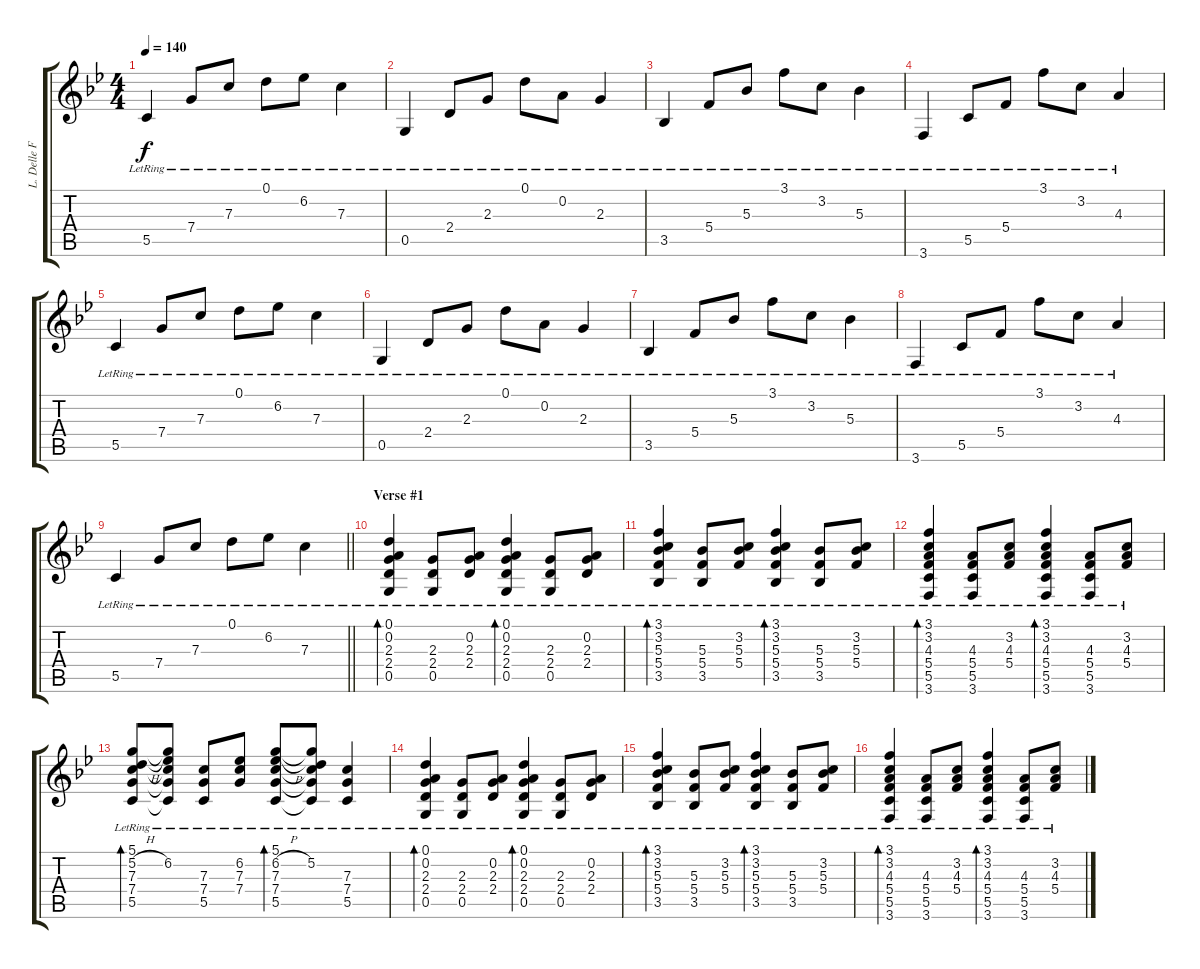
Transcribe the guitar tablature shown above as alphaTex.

\track ("L. Delle Fave (Clean Guitar R)" "L. Delle F") {instrument electricguitarclean}
\staff {score tabs}
\tuning (D4 A3 F3 C3 G2 D2) {hide}
\ts (4 4)
\tempo 140
\clef g2
\ks gminor
5.5{lr}.4{dy f} 7.4{lr}.8 7.3{lr}.8 0.1{lr}.8 6.2{lr}.8 7.3{lr}.4 |
0.5{lr}.4 2.4{lr}.8 2.3{lr}.8 0.1{lr}.8 0.2{lr}.8 2.3{lr}.4 |
3.5{lr}.4 5.4{lr}.8 5.3{lr}.8 3.1{lr}.8 3.2{lr}.8 5.3{lr}.4 |
3.6{lr}.4 5.5{lr}.8 5.4{lr}.8 3.1{lr}.8 3.2{lr}.8 4.3{lr}.4 |
5.5{lr}.4 7.4{lr}.8 7.3{lr}.8 0.1{lr}.8 6.2{lr}.8 7.3{lr}.4 |
0.5{lr}.4 2.4{lr}.8 2.3{lr}.8 0.1{lr}.8 0.2{lr}.8 2.3{lr}.4 |
3.5{lr}.4 5.4{lr}.8 5.3{lr}.8 3.1{lr}.8 3.2{lr}.8 5.3{lr}.4 |
3.6{lr}.4 5.5{lr}.8 5.4{lr}.8 3.1{lr}.8 3.2{lr}.8 4.3{lr}.4 |
\barLineRight lightlight
5.5{lr}.4 7.4{lr}.8 7.3{lr}.8 0.1{lr}.8 6.2{lr}.8 7.3{lr}.4 |
\section ("" "Verse #1")
(0.1{lr} 0.2{lr} 2.3{lr} 2.4{lr} 0.5{lr}).4{bd 60} (2.3{lr} 2.4{lr} 0.5{lr}).8 (0.2{lr} 2.3{lr} 2.4{lr}).8 (0.1{lr} 0.2{lr} 2.3{lr} 2.4{lr} 0.5{lr}).4{bd 60} (2.3{lr} 2.4{lr} 0.5{lr}).8 (0.2{lr} 2.3{lr} 2.4{lr}).8 |
(3.1{lr} 3.2{lr} 5.3{lr} 5.4{lr} 3.5{lr}).4{bd 60} (5.3{lr} 5.4{lr} 3.5{lr}).8 (3.2{lr} 5.3{lr} 5.4{lr}).8 (3.1{lr} 3.2{lr} 5.3{lr} 5.4{lr} 3.5{lr}).4{bd 60} (5.3{lr} 5.4{lr} 3.5{lr}).8 (3.2{lr} 5.3{lr} 5.4{lr}).8 |
(3.1{lr} 3.2{lr} 4.3{lr} 5.4{lr} 5.5{lr} 3.6{lr}).4{bd 60} (4.3{lr} 5.4{lr} 5.5{lr} 3.6{lr}).8 (3.2{lr} 4.3{lr} 5.4{lr}).8 (3.1{lr} 3.2{lr} 4.3{lr} 5.4{lr} 5.5{lr} 3.6{lr}).4{bd 60} (4.3{lr} 5.4{lr} 5.5{lr} 3.6{lr}).8 (3.2{lr} 4.3{lr} 5.4{lr}).8 |
(5.1{lr} 5.2{h lr} 7.3{lr} 7.4{lr} 5.5{lr}).8{bd 60} (5.1{t} 6.2{lr} 7.3{t} 7.4{t} 5.5{t}).8 (7.3{lr} 7.4{lr} 5.5{lr}).8 (6.2{lr} 7.3{lr} 7.4{lr}).8 (5.1{lr} 6.2{h lr} 7.3{lr} 7.4{lr} 5.5{lr}).8{bd 60} (5.1{t} 5.2{lr} 7.3{t} 7.4{t} 5.5{t}).8 (7.3{lr} 7.4{lr} 5.5{lr}).4 |
(0.1{lr} 0.2{lr} 2.3{lr} 2.4{lr} 0.5{lr}).4{bd 60} (2.3{lr} 2.4{lr} 0.5{lr}).8 (0.2{lr} 2.3{lr} 2.4{lr}).8 (0.1{lr} 0.2{lr} 2.3{lr} 2.4{lr} 0.5{lr}).4{bd 60} (2.3{lr} 2.4{lr} 0.5{lr}).8 (0.2{lr} 2.3{lr} 2.4{lr}).8 |
(3.1{lr} 3.2{lr} 5.3{lr} 5.4{lr} 3.5{lr}).4{bd 60} (5.3{lr} 5.4{lr} 3.5{lr}).8 (3.2{lr} 5.3{lr} 5.4{lr}).8 (3.1{lr} 3.2{lr} 5.3{lr} 5.4{lr} 3.5{lr}).4{bd 60} (5.3{lr} 5.4{lr} 3.5{lr}).8 (3.2{lr} 5.3{lr} 5.4{lr}).8 |
(3.1{lr} 3.2{lr} 4.3{lr} 5.4{lr} 5.5{lr} 3.6{lr}).4{bd 60} (4.3{lr} 5.4{lr} 5.5{lr} 3.6{lr}).8 (3.2{lr} 4.3{lr} 5.4{lr}).8 (3.1{lr} 3.2{lr} 4.3{lr} 5.4{lr} 5.5{lr} 3.6{lr}).4{bd 60} (4.3{lr} 5.4{lr} 5.5{lr} 3.6{lr}).8 (3.2{lr} 4.3{lr} 5.4{lr}).8
